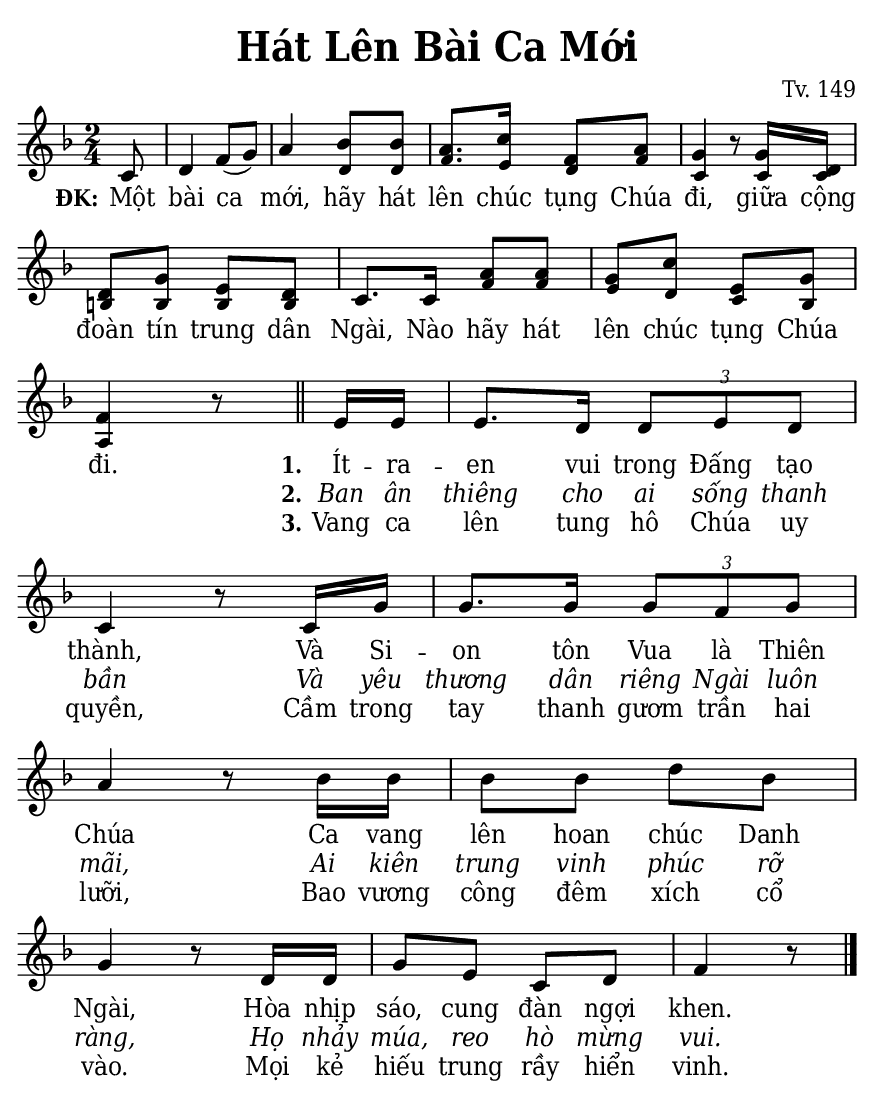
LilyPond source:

% Cài đặt chung\
\version "2.22.1"
\include "english.ly"

\header {
  title = \markup { \fontsize #1 "Hát Lên Bài Ca Mới" }
  composer = "Tv. 149"
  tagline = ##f
}

% Nhạc phiên khúc
nhacPhienKhucSop = \relative c' {
  \partial 8 c8 |
  d4 f8 (g) |
  a4 bf8 bf |
  a8. c16 f,8 a |
  g4 r8 g16 d |
  d8 g e d |
  c8. c16 a'8 a |
  g c e, g |
  f4 r8 \bar "||"
  
  e16 e |
  e8. d16 \tuplet 3/2 { d8 e d } |
  c4 r8 c16 g' |
  g8. g16 \tuplet 3/2 { g8 f g } |
  a4 r8 bf16 bf |
  bf8 bf d bf |
  g4 r8 d16 d |
  g8 e c d |
  f4 r8 \bar "|."
}

nhacPhienKhucAlto = \relative c' {
  c8 |
  d4 f8 (g) |
  a4 d,8 d |
  f8. e16 d8 f |
  c4 r8 c16 c |
  b!8 b b b |
  c8. c16 f8 f |
  e d c bf |
  a4 r8
}

% Lời phiên khúc
loiPhienKhucSop = \lyrics {
  \set stanza = "ĐK:"
  Một bài ca mới, hãy hát lên chúc tụng Chúa đi,
  giữa cộng đoàn tín trung dân Ngài,
  Nào hãy hát lên chúc tụng Chúa đi.
  <<
    {
      \set stanza = "1."
      Ít -- ra -- en vui trong Đấng tạo thành,
      Và Si -- on tôn Vua là Thiên Chúa
      Ca vang lên hoan chúc Danh Ngài,
      Hòa nhịp sáo, cung đàn ngợi khen.
    }
    \new Lyrics {
	    \set associatedVoice = "beSop"
	    \set stanza = "2."
      \override Lyrics.LyricText.font-shape = #'italic
	    Ban ân thiêng cho ai sống thanh bần
	    Và yêu thương dân riêng Ngài luôn mãi,
	    Ai kiên trung vinh phúc rỡ ràng,
	    Họ nhảy múa, reo hò mừng vui.
    }
    \new Lyrics {
	    \set associatedVoice = "beSop"
	    \set stanza = "3."
	    Vang ca lên tung hô Chúa uy quyền,
	    Cầm trong tay thanh gươm trần hai lưỡi,
	    Bao vương công đêm xích cổ vào.
	    Mọi kẻ hiếu trung rầy hiển vinh.
    }
  >>
}

% Dàn trang
\paper {
  #(set-paper-size "a5")
  top-margin = 3\mm
  bottom-margin = 3\mm
  left-margin = 3\mm
  right-margin = 3\mm
  indent = #0
  #(define fonts
	 (make-pango-font-tree "Deja Vu Serif Condensed"
	 		       "Deja Vu Serif Condensed"
			       "Deja Vu Serif Condensed"
			       (/ 20 20)))
  print-page-number = ##f
  system-system-spacing = #'((basic-distance . 0.1) (padding . 2.5))
}

TongNhip = {
  \key f \major \time 2/4
  \set Timing.beamExceptions = #'()
  \set Timing.baseMoment = #(ly:make-moment 1/4)
}

% Đổi kích thước nốt cho bè phụ
notBePhu =
#(define-music-function (font-size music) (number? ly:music?)
   (for-some-music
     (lambda (m)
       (if (music-is-of-type? m 'rhythmic-event)
           (begin
             (set! (ly:music-property m 'tweaks)
                   (cons `(font-size . ,font-size)
                         (ly:music-property m 'tweaks)))
             #t)
           #f))
     music)
   music)

\score {
  \new ChoirStaff <<
    \new Staff \with {
        \consists "Merge_rests_engraver"
        printPartCombineTexts = ##f
      }
      <<
      \new Voice \TongNhip \partCombine 
        \nhacPhienKhucSop
        \notBePhu -1 { \nhacPhienKhucAlto }
      \new NullVoice = beSop \nhacPhienKhucSop
      \new Lyrics \lyricsto beSop \loiPhienKhucSop
      >>
  >>
  \layout {
    \override Lyrics.LyricSpace.minimum-distance = #1.2
    \override Score.BarNumber.break-visibility = ##(#f #f #f)
    \override Score.SpacingSpanner.uniform-stretching = ##t
  } 
}
